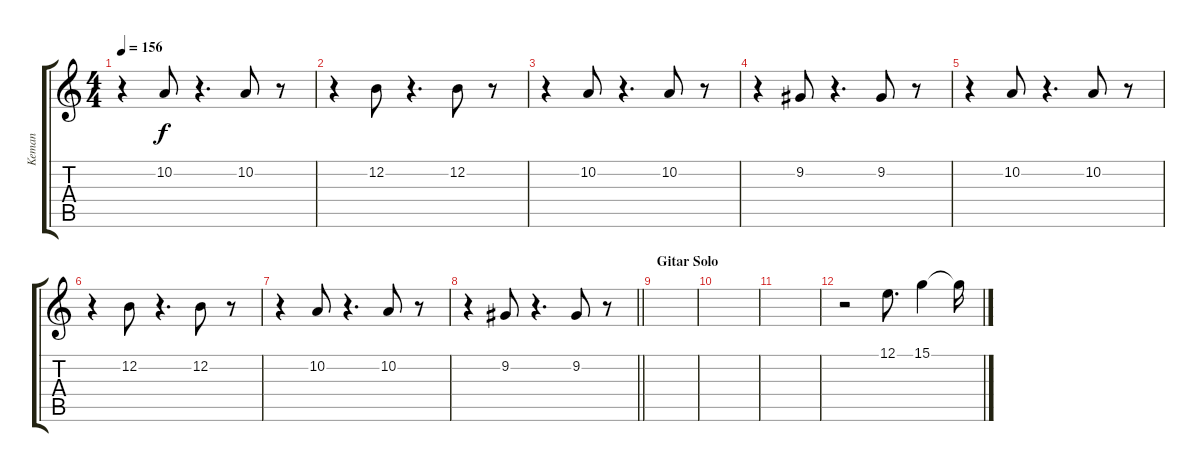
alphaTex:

\track ("Keman" "Keman") {instrument stringensemble1}
\staff {score tabs}
\tuning (E4 B3 G3 D3 A2 E2) {hide}
\ts (4 4)
\tempo 156
\clef g2
\ks c
r.4{dy f volume 13} 10.2.8 r.4{d} 10.2.8 r.8 |
r.4 12.2.8 r.4{d} 12.2.8 r.8 |
r.4 10.2.8 r.4{d} 10.2.8 r.8 |
r.4 9.2.8 r.4{d} 9.2.8 r.8 |
r.4 10.2.8 r.4{d} 10.2.8 r.8 |
r.4 12.2.8 r.4{d} 12.2.8 r.8 |
r.4 10.2.8 r.4{d} 10.2.8 r.8 |
\barLineRight lightlight
r.4 9.2.8 r.4{d} 9.2.8 r.8 |
\section ("" "Gitar Solo")
|
|
|
r.2 12.1.8{d} 15.1.4 15.1{t}.16
